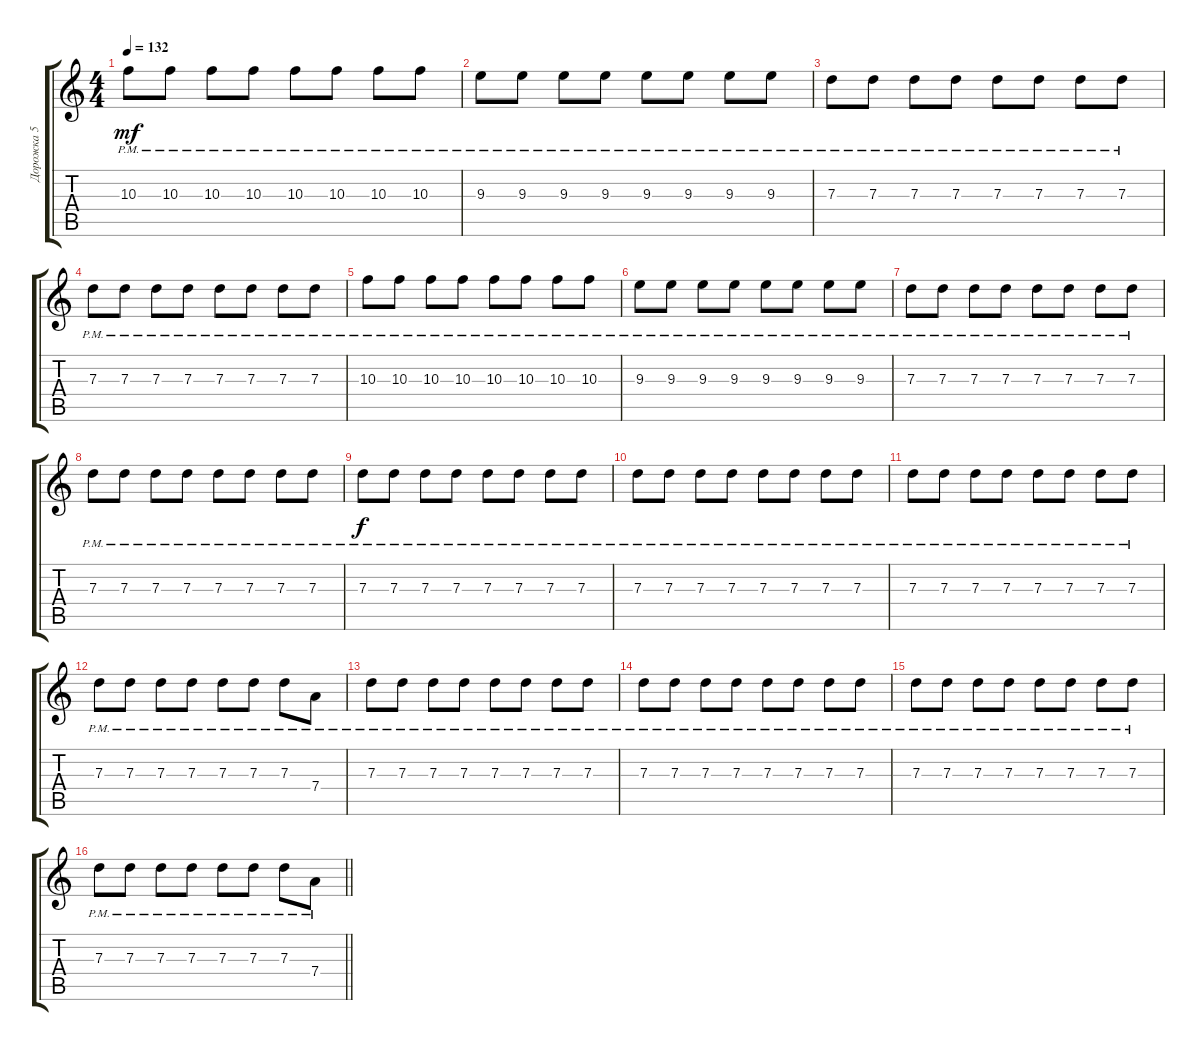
\track ("Дорожка 5" "Дорожка 5") {instrument distortionguitar}
\staff {score tabs}
\tuning (E4 B3 G3 D3 A2 E2) {hide}
\ts (4 4)
\tempo 132
\clef g2
\ks c
10.3{pm}.8{dy mf} 10.3{pm}.8 10.3{pm}.8 10.3{pm}.8 10.3{pm}.8 10.3{pm}.8 10.3{pm}.8 10.3{pm}.8 |
9.3{pm}.8 9.3{pm}.8 9.3{pm}.8 9.3{pm}.8 9.3{pm}.8 9.3{pm}.8 9.3{pm}.8 9.3{pm}.8 |
7.3{pm}.8 7.3{pm}.8 7.3{pm}.8 7.3{pm}.8 7.3{pm}.8 7.3{pm}.8 7.3{pm}.8 7.3{pm}.8 |
7.3{pm}.8 7.3{pm}.8 7.3{pm}.8 7.3{pm}.8 7.3{pm}.8 7.3{pm}.8 7.3{pm}.8 7.3{pm}.8 |
10.3{pm}.8 10.3{pm}.8 10.3{pm}.8 10.3{pm}.8 10.3{pm}.8 10.3{pm}.8 10.3{pm}.8 10.3{pm}.8 |
9.3{pm}.8 9.3{pm}.8 9.3{pm}.8 9.3{pm}.8 9.3{pm}.8 9.3{pm}.8 9.3{pm}.8 9.3{pm}.8 |
7.3{pm}.8 7.3{pm}.8 7.3{pm}.8 7.3{pm}.8 7.3{pm}.8 7.3{pm}.8 7.3{pm}.8 7.3{pm}.8 |
7.3{pm}.8 7.3{pm}.8 7.3{pm}.8 7.3{pm}.8 7.3{pm}.8 7.3{pm}.8 7.3{pm}.8 7.3{pm}.8 |
7.3{pm}.8{dy f} 7.3{pm}.8 7.3{pm}.8 7.3{pm}.8 7.3{pm}.8 7.3{pm}.8 7.3{pm}.8 7.3{pm}.8 |
7.3{pm}.8 7.3{pm}.8 7.3{pm}.8 7.3{pm}.8 7.3{pm}.8 7.3{pm}.8 7.3{pm}.8 7.3{pm}.8 |
7.3{pm}.8 7.3{pm}.8 7.3{pm}.8 7.3{pm}.8 7.3{pm}.8 7.3{pm}.8 7.3{pm}.8 7.3{pm}.8 |
7.3{pm}.8 7.3{pm}.8 7.3{pm}.8 7.3{pm}.8 7.3{pm}.8 7.3{pm}.8 7.3{pm}.8 7.4{pm}.8 |
7.3{pm}.8 7.3{pm}.8 7.3{pm}.8 7.3{pm}.8 7.3{pm}.8 7.3{pm}.8 7.3{pm}.8 7.3{pm}.8 |
7.3{pm}.8 7.3{pm}.8 7.3{pm}.8 7.3{pm}.8 7.3{pm}.8 7.3{pm}.8 7.3{pm}.8 7.3{pm}.8 |
7.3{pm}.8 7.3{pm}.8 7.3{pm}.8 7.3{pm}.8 7.3{pm}.8 7.3{pm}.8 7.3{pm}.8 7.3{pm}.8 |
\barLineRight lightlight
7.3{pm}.8 7.3{pm}.8 7.3{pm}.8 7.3{pm}.8 7.3{pm}.8 7.3{pm}.8 7.3{pm}.8 7.4{pm}.8
